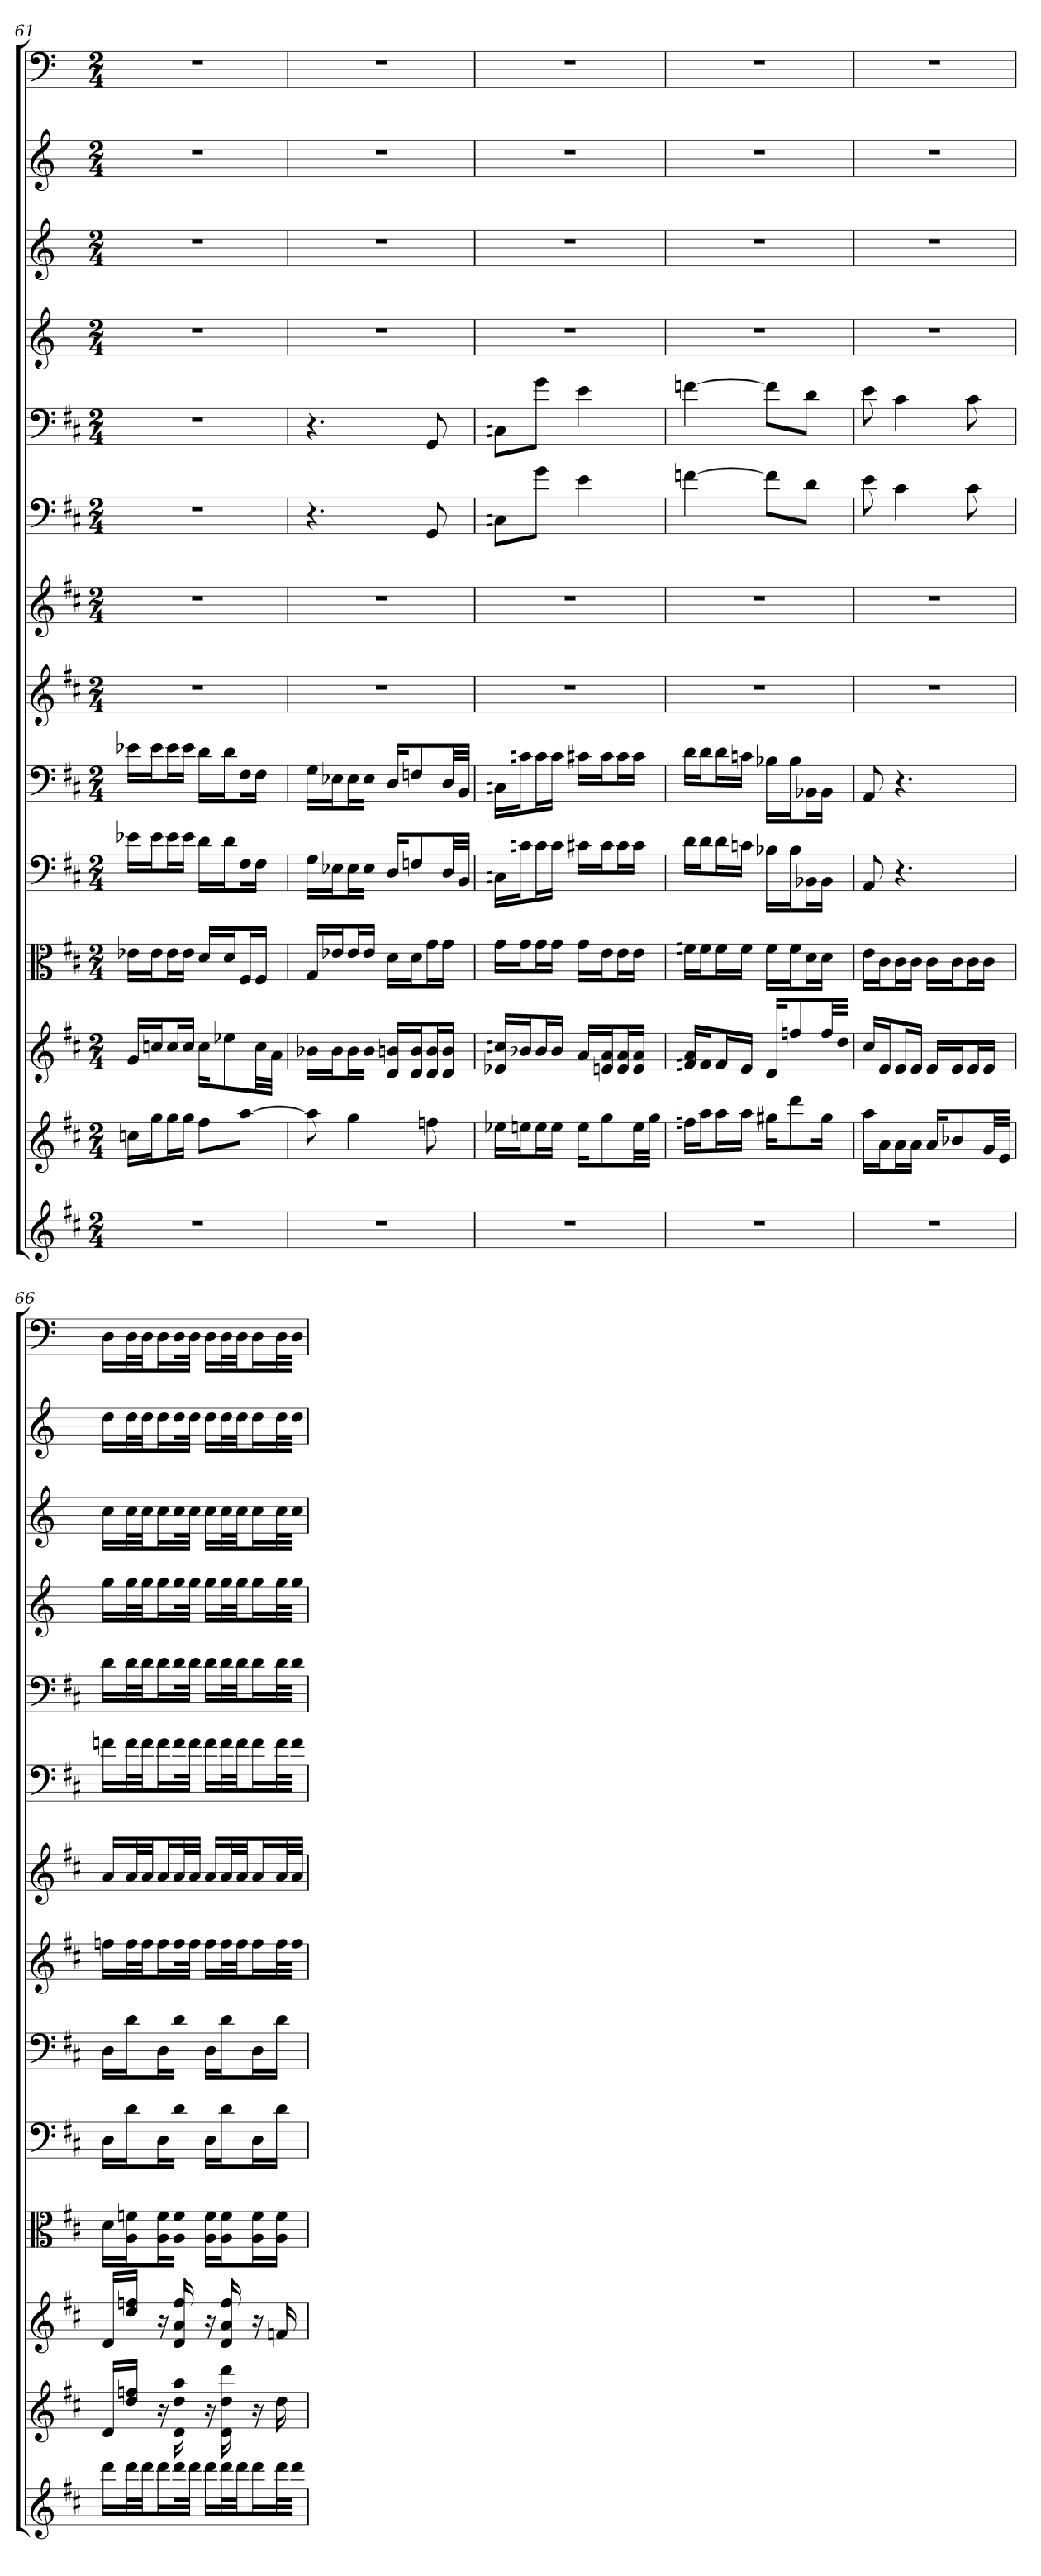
**kern	**kern	**kern	**kern	**kern	**kern	**kern	**kern	**kern	**kern	**kern	**kern	**kern	**kern
*part14	*part13	*part12	*part11	*part10	*part9	*part8	*part7	*part6	*part5	*part4	*part3	*part2	*part1
*staff14	*staff13	*staff12	*staff11	*staff10	*staff9	*staff8	*staff7	*staff6	*staff5	*staff4	*staff3	*staff2	*staff1
*	*	*	*clefC3	*clefF4	*clefF4	*	*	*clefF4	*clefF4	*	*	*	*clefF4
*k[f#c#]	*k[f#c#]	*k[f#c#]	*k[f#c#]	*k[f#c#]	*k[f#c#]	*k[f#c#]	*k[f#c#]	*k[f#c#]	*k[f#c#]	*k[]	*k[]	*k[]	*k[]
*M2/4	*M2/4	*M2/4	*M2/4	*M2/4	*M2/4	*M2/4	*M2/4	*M2/4	*M2/4	*M2/4	*M2/4	*M2/4	*M2/4
=61	=61	=61	=61	=61	=61	=61	=61	=61	=61	=61	=61	=61	=61
2r	16ccnLL	16gLL	16e-X\LL	16e-X\LL	16e-X\LL	2r	2r	2r	2r	2r	2r	2r	2r
.	16ggJ	16ccnJ	16e-\J	16e-\J	16e-\J	.	.	.	.	.	.	.	.
.	16ggL	16ccL	16e-\L	16e-\L	16e-\L	.	.	.	.	.	.	.	.
.	16ggJJ	16ccJJ	16e-\JJ	16e-\JJ	16e-\JJ	.	.	.	.	.	.	.	.
.	8ff#L	16ccKL	16d/LL	16d\LL	16d\LL	.	.	.	.	.	.	.	.
.	.	8ee-X	16d/J	16d\J	16d\J	.	.	.	.	.	.	.	.
.	[8aaJ	.	16F#/L	16F#\L	16F#\L	.	.	.	.	.	.	.	.
.	.	32ccLL	16F#/JJ	16F#\JJ	16F#\JJ	.	.	.	.	.	.	.	.
.	.	32aJJJ	.	.	.	.	.	.	.	.	.	.	.
=62	=62	=62	=62	=62	=62	=62	=62	=62	=62	=62	=62	=62	=62
2r	8aa]	16b-XLL	16G/LL	16G\LL	16G\LL	2r	2r	4.r	4.r	2r	2r	2r	2r
.	.	16b-J	16e-X/J	16E-X\J	16E-X\J	.	.	.	.	.	.	.	.
.	4gg	16b-L	16e-/L	16E-\L	16E-\L	.	.	.	.	.	.	.	.
.	.	16b-JJ	16e-/JJ	16E-\JJ	16E-\JJ	.	.	.	.	.	.	.	.
.	.	16d 16bnLL	16d\LL	16D/KL	16D/KL	.	.	.	.	.	.	.	.
.	.	16d 16bJ	16d\J	8Fn/	8Fn/	.	.	.	.	.	.	.	.
.	8ffn	16d 16bL	16g\L	.	.	.	.	8GG	8GG	.	.	.	.
.	.	16d 16bJJ	16g\JJ	32D/LL	32D/LL	.	.	.	.	.	.	.	.
.	.	.	.	32BB/JJJ	32BB/JJJ	.	.	.	.	.	.	.	.
=63	=63	=63	=63	=63	=63	=63	=63	=63	=63	=63	=63	=63	=63
2r	16ee-XLL	16e-X 16ccnLL	16g\LL	16Cn\LL	16Cn\LL	2r	2r	8Cn\L	8Cn\L	2r	2r	2r	2r
.	16eenJ	16b-XJ	16g\J	16cn\J	16cn\J	.	.	.	.	.	.	.	.
.	16eeL	16b-L	16g\L	16c\L	16c\L	.	.	8g\J	8g\J	.	.	.	.
.	16eeJJ	16b-JJ	16g\JJ	16c\JJ	16c\JJ	.	.	.	.	.	.	.	.
.	16eeKL	16aLL	16g\LL	16c#X\LL	16c#X\LL	.	.	4e	4e	.	.	.	.
.	8gg	16en 16aJ	16e\J	16c#\J	16c#\J	.	.	.	.	.	.	.	.
.	.	16e 16aL	16e\L	16c#\L	16c#\L	.	.	.	.	.	.	.	.
.	32eeLL	16e 16aJJ	16e\JJ	16c#\JJ	16c#\JJ	.	.	.	.	.	.	.	.
.	32ggJJJ	.	.	.	.	.	.	.	.	.	.	.	.
=64	=64	=64	=64	=64	=64	=64	=64	=64	=64	=64	=64	=64	=64
2r	16ffnLL	16fn 16aLL	16fn\LL	16d\LL	16d\LL	2r	2r	[4fn	[4fn	2r	2r	2r	2r
.	16aaJ	16fJ	16f\J	16d\J	16d\J	.	.	.	.	.	.	.	.
.	16aaL	16fL	16f\L	16d\L	16d\L	.	.	.	.	.	.	.	.
.	16aaJJ	16eJJ	16f\JJ	16cn\JJ	16cn\JJ	.	.	.	.	.	.	.	.
.	16gg#XKL	16dKL	16f\LL	16B-X\LL	16B-X\LL	.	.	8f\L]	8f\L]	.	.	.	.
.	8ddd	8ffn	16f\J	16B-\J	16B-\J	.	.	.	.	.	.	.	.
.	.	.	16d\L	16BB-X\L	16BB-X\L	.	.	8d\J	8d\J	.	.	.	.
.	16gg#Jk	32ffLL	16d\JJ	16BB-\JJ	16BB-\JJ	.	.	.	.	.	.	.	.
.	.	32ddJJJ	.	.	.	.	.	.	.	.	.	.	.
=65	=65	=65	=65	=65	=65	=65	=65	=65	=65	=65	=65	=65	=65
2r	16aaLL	16cc#LL	16e\LL	8AA	8AA	2r	2r	8e	8e	2r	2r	2r	2r
.	16aJ	16eJ	16c#\J	.	.	.	.	.	.	.	.	.	.
.	16aL	16eL	16c#\L	4.r	4.r	.	.	4c#	4c#	.	.	.	.
.	16aJJ	16eJJ	16c#\JJ	.	.	.	.	.	.	.	.	.	.
.	16aKL	16eLL	16c#\LL	.	.	.	.	.	.	.	.	.	.
.	8b-X	16eJ	16c#\J	.	.	.	.	.	.	.	.	.	.
.	.	16eL	16c#\L	.	.	.	.	8c#	8c#	.	.	.	.
.	32gLL	16eJJ	16c#\JJ	.	.	.	.	.	.	.	.	.	.
.	32eJJJ	.	.	.	.	.	.	.	.	.	.	.	.
=66	=66	=66	=66	=66	=66	=66	=66	=66	=66	=66	=66	=66	=66
16dddLL	16dLL	16dLL	16d\LL	16D\LL	16D\LL	16ffnLL	16aLL	16fn\LL	16d\LL	16ggLL	16ccLL	16ddLL	16D\LL
32dddL	16dd 16ffnJJ	16dd 16ffnJJ	16A\ 16fn\J	16d\J	16d\J	32ffL	32aL	32f\L	32d\L	32ggL	32ccL	32ddL	32D\L
32dddJJ	.	.	.	.	.	32ffJJ	32aJJ	32f\JJ	32d\JJ	32ggJJ	32ccJJ	32ddJJ	32D\JJ
16dddL	16r	16r	16A\ 16f\L	16D\L	16D\L	16ffL	16aL	16f\L	16d\L	16ggL	16ccL	16ddL	16D\L
32dddL	16d 16dd 16aa	16d 16a 16ff	16A\ 16f\JJ	16d\JJ	16d\JJ	32ffL	32aL	32f\L	32d\L	32ggL	32ccL	32ddL	32D\L
32dddJJJ	.	.	.	.	.	32ffJJJ	32aJJJ	32f\JJJ	32d\JJJ	32ggJJJ	32ccJJJ	32ddJJJ	32D\JJJ
16dddLL	16r	16r	16A\ 16f\LL	16D\LL	16D\LL	16ffLL	16aLL	16f\LL	16d\LL	16ggLL	16ccLL	16ddLL	16D\LL
32dddL	16d 16dd 16ddd	16d 16a 16ff	16A\ 16f\J	16d\J	16d\J	32ffL	32aL	32f\L	32d\L	32ggL	32ccL	32ddL	32D\L
32dddJJ	.	.	.	.	.	32ffJJ	32aJJ	32f\JJ	32d\JJ	32ggJJ	32ccJJ	32ddJJ	32D\JJ
16dddL	16r	16r	16A\ 16f\L	16D\L	16D\L	16ffL	16aL	16f\L	16d\L	16ggL	16ccL	16ddL	16D\L
32dddL	16dd	16fn	16A\ 16f\JJ	16d\JJ	16d\JJ	32ffL	32aL	32f\L	32d\L	32ggL	32ccL	32ddL	32D\L
32dddJJJ	.	.	.	.	.	32ffJJJ	32aJJJ	32f\JJJ	32d\JJJ	32ggJJJ	32ccJJJ	32ddJJJ	32D\JJJ
=	=	=	=	=	=	=	=	=	=	=	=	=	=
*-	*-	*-	*-	*-	*-	*-	*-	*-	*-	*-	*-	*-	*-
